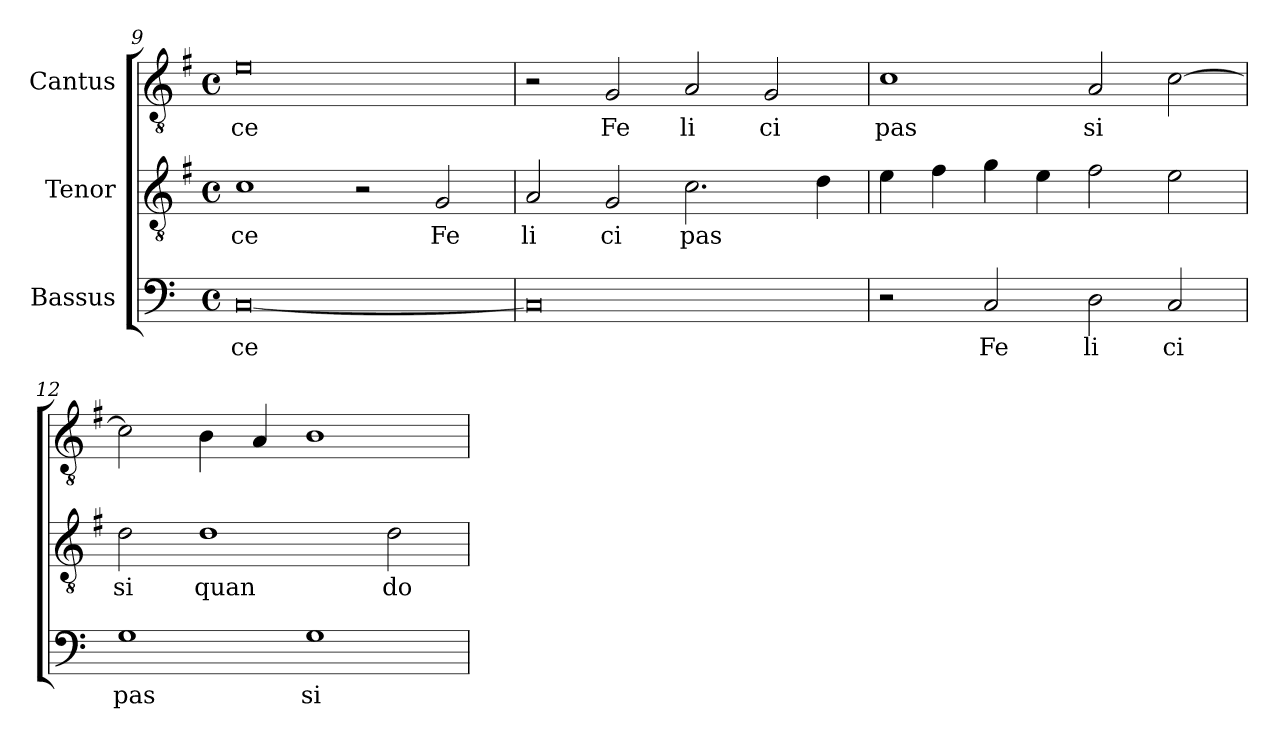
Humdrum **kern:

**kern	**text	**kern	**text	**kern	**text
*part3	*part3	*part2	*part2	*part1	*part1
*staff3	*staff3	*staff2	*staff2	*staff1	*staff1
*I"Bassus	*	*I"Tenor	*	*I"Cantus	*
*clefF4	*	*clefGv2	*	*clefGv2	*
*	*	*ITrd-3c-5	*	*ITrd-3c-5	*
*	*	*k[]	*	*k[]	*
*	*	*C:	*	*C:	*
*M4/4	*	*M4/4	*	*M4/4	*
*met(c)	*	*met(c)	*	*met(c)	*
=9	=9	=9	=9	=9	=9
!	!LO:LY:b:cj	!	!LO:LY:b:cj	!	!LO:LY:b:cj
[<0C	ce	1f	ce	0a	ce
.	.	2r	.	.	.
!	!	!	!LO:LY:b:cj	!	!
.	.	2c/	Fe	.	.
=10	=10	=10	=10	=10	=10
!	!	!	!LO:LY:b:cj	!	!
0C]	.	2d/	li	2r	.
!	!	!	!LO:LY:b:cj	!	!LO:LY:b:cj
.	.	2c/	ci	2c/	Fe
!	!	!	!LO:LY:b	!	!LO:LY:b:cj
.	.	2.f\	pas	2d/	li
!	!	!	!	!	!LO:LY:b:cj
.	.	.	.	2c/	ci
.	.	4g\	.	.	.
=11	=11	=11	=11	=11	=11
!	!	!	!	!	!LO:LY:b:cj
2r	.	4a\	.	1f	pas
.	.	4b\	.	.	.
!	!LO:LY:b:cj	!	!	!	!
2C/	Fe	4cc\	.	.	.
.	.	4a\	.	.	.
!	!LO:LY:b:cj	!	!	!	!LO:LY:b:cj
2D\	li	2b\	.	2d/	si
!	!LO:LY:b:cj	!	!	!	!
2C/	ci	2a\	.	[>2f\	.
=12	=12	=12	=12	=12	=12
!	!LO:LY:b:cj	!	!LO:LY:b:cj	!	!
1G	pas	2g\	si	2f\]	.
!	!	!	!LO:LY:b:cj	!	!
.	.	1g	quan	4e\	.
.	.	.	.	4d/	.
!	!LO:LY:b:cj	!	!	!	!
1G	si	.	.	1e	.
!	!	!	!LO:LY:b:cj	!	!
.	.	2g\	do	.	.
=	=	=	=	=	=
*-	*-	*-	*-	*-	*-
